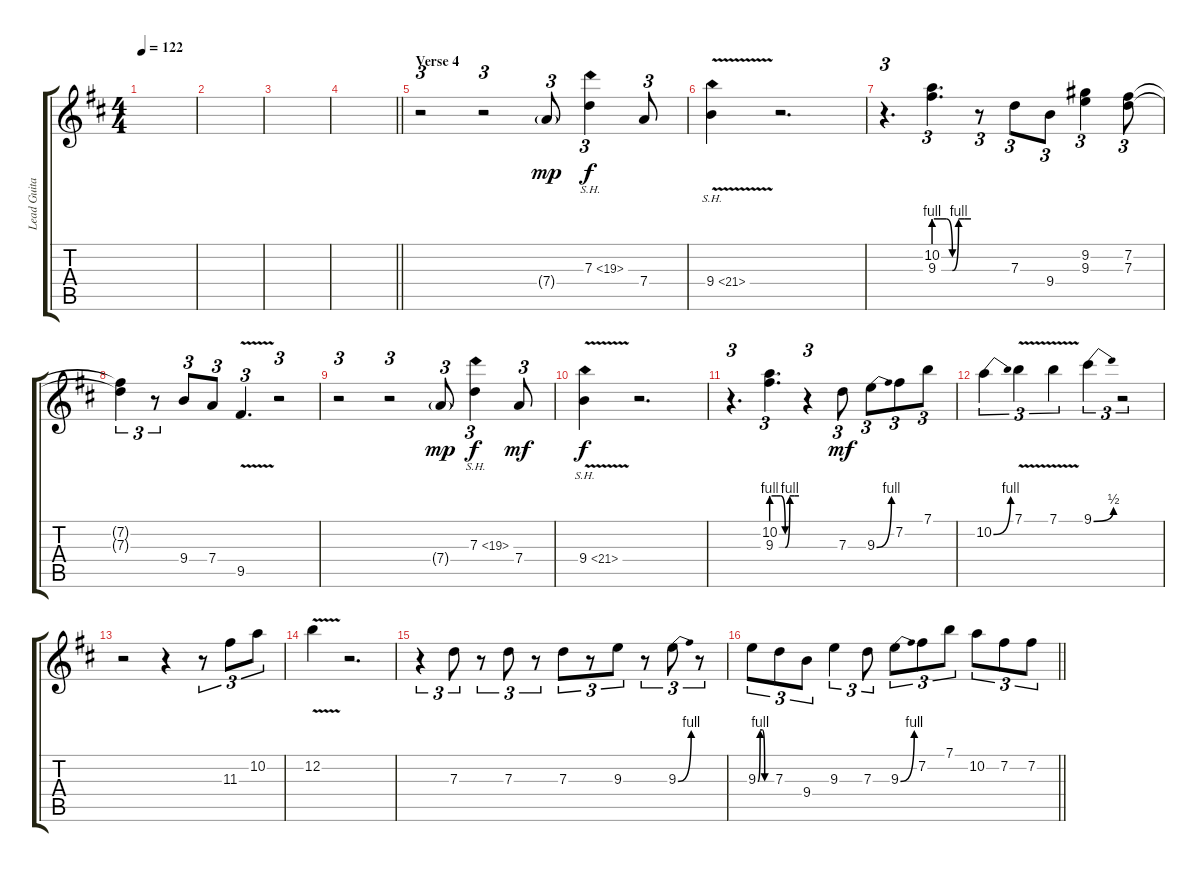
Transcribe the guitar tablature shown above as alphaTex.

\track ("Lead Guitar 1 (wah pedal)" "Lead Guita") {instrument distortionguitar}
\staff {score tabs}
\tuning (E4 B3 G3 D3 A2 E2) {hide}
\ts (4 4)
\tempo 122
\clef g2
\ks bminor
|
|
|
\barLineRight lightlight
|
\section ("" "Verse 4")
r.2{tu (3 2)} r.2{tu (3 2)} 7.4{g}.8{tu (3 2) dy mp} 7.3{sh 12}.4{tu (3 2) dy f} 7.4.8{tu (3 2)} |
9.4{sh 12 v}.4 r.2{d} |
r.4{d tu (3 2)} (10.2 9.3{be (custom 0 4 10 4 20 4 30 0 40 4 50 4 60 4)}).4{d tu (3 2)} r.8{tu (3 2)} 7.3.8{tu (3 2)} 9.4.8{tu (3 2)} (9.2 9.3).4{tu (3 2)} (7.2 7.3).8{tu (3 2)} |
(7.2{t} 7.3{t}).4{tu (3 2)} r.8{tu (3 2)} 9.4.8{tu (3 2)} 7.4.8{tu (3 2)} 9.5{v}.4{d tu (3 2)} r.2{tu (3 2)} |
r.2{tu (3 2)} r.2{tu (3 2)} 7.4{g}.8{tu (3 2) dy mp} 7.3{sh 12}.4{tu (3 2) dy f} 7.4.8{tu (3 2) dy mf} |
9.4{sh 12 v}.4{dy f} r.2{d} |
r.4{d tu (3 2)} (10.2 9.3{be (custom 0 4 10 4 20 4 30 0 40 4 50 4 60 4)}).4{d tu (3 2)} r.4{tu (3 2)} 7.3.8{tu (3 2) dy mf} 9.3{be (bend 0 0 60 4)}.8{tu (3 2)} 7.2.8{tu (3 2)} 7.1.8{tu (3 2)} |
10.2{be (bend 0 0 60 4)}.4{tu (3 2)} 7.1{v}.4{tu (3 2)} 7.1{v}.4{tu (3 2)} 9.1{be (bend 0 0 60 2)}.4{tu (3 2)} r.2{tu (3 2)} |
r.2 r.4 r.8{tu (3 2)} 11.3.8{tu (3 2)} 10.2.8{tu (3 2)} |
12.2{v}.4 r.2{d} |
r.4{tu (3 2)} 7.3.8{tu (3 2)} r.8{tu (3 2)} 7.3.8{tu (3 2)} r.8{tu (3 2)} 7.3.8{tu (3 2)} r.8{tu (3 2)} 9.3.8{tu (3 2)} r.8{tu (3 2)} 9.3{be (bend 0 0 60 4)}.8{tu (3 2)} r.8{tu (3 2)} |
\barLineRight lightlight
9.3{be (custom 0 0 10 4 20 4 30 0 60 0)}.8{tu (3 2)} 7.3.8{tu (3 2)} 9.4.8{tu (3 2)} 9.3.4{tu (3 2)} 7.3.8{tu (3 2)} 9.3{be (bend 0 0 60 4)}.8{tu (3 2)} 7.2.8{tu (3 2)} 7.1.8{tu (3 2)} 10.2.8{tu (3 2)} 7.2.8{tu (3 2)} 7.2.8{tu (3 2)}
